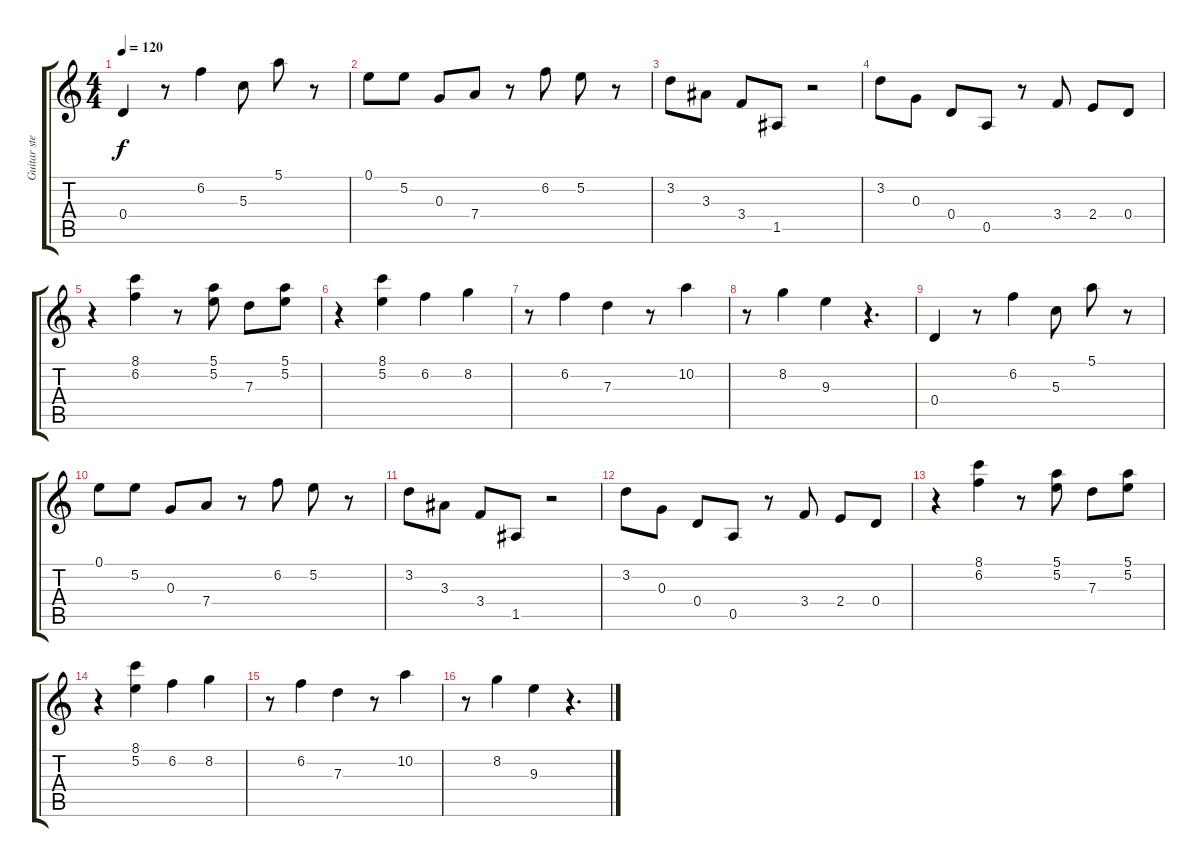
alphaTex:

\track ("Guitar steel" "Guitar ste") {instrument acousticguitarsteel}
\staff {score tabs}
\tuning (E4 B3 G3 D3 A2 E2) {hide}
\ts (4 4)
\tempo 120
\clef g2
\ks c
0.4.4{dy f} r.8 6.2.4 5.3.8 5.1.8 r.8 |
0.1.8 5.2.8 0.3.8 7.4.8 r.8 6.2.8 5.2.8 r.8 |
3.2.8 3.3.8 3.4.8 1.5.8 r.2 |
3.2.8 0.3.8 0.4.8 0.5.8 r.8 3.4.8 2.4.8 0.4.8 |
r.4 (8.1 6.2).4 r.8 (5.1 5.2).8 7.3.8 (5.1 5.2).8 |
r.4 (8.1 5.2).4 6.2.4 8.2.4 |
r.8 6.2.4 7.3.4 r.8 10.2.4 |
r.8 8.2.4 9.3.4 r.4{d} |
0.4.4 r.8 6.2.4 5.3.8 5.1.8 r.8 |
0.1.8 5.2.8 0.3.8 7.4.8 r.8 6.2.8 5.2.8 r.8 |
3.2.8 3.3.8 3.4.8 1.5.8 r.2 |
3.2.8 0.3.8 0.4.8 0.5.8 r.8 3.4.8 2.4.8 0.4.8 |
r.4 (8.1 6.2).4 r.8 (5.1 5.2).8 7.3.8 (5.1 5.2).8 |
r.4 (8.1 5.2).4 6.2.4 8.2.4 |
r.8 6.2.4 7.3.4 r.8 10.2.4 |
r.8 8.2.4 9.3.4 r.4{d}
